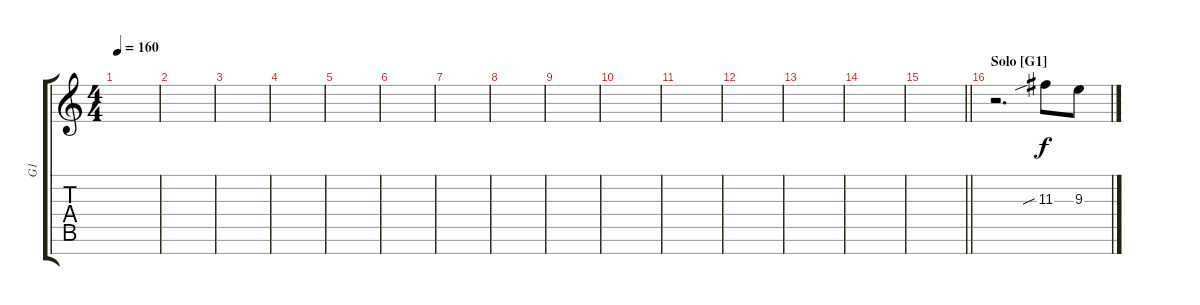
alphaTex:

\track ("G1" "G1") {instrument distortionguitar}
\staff {score tabs}
\tuning (E4 B3 G3 D3 A2 E2 B1) {hide}
\ts (4 4)
\tempo 160
\clef g2
\ks c
|
|
|
|
|
|
|
|
|
|
|
|
|
|
\barLineRight lightlight
|
\section ("" "Solo [G1]")
r.2{d} 11.3{sib}.8 9.3.8
